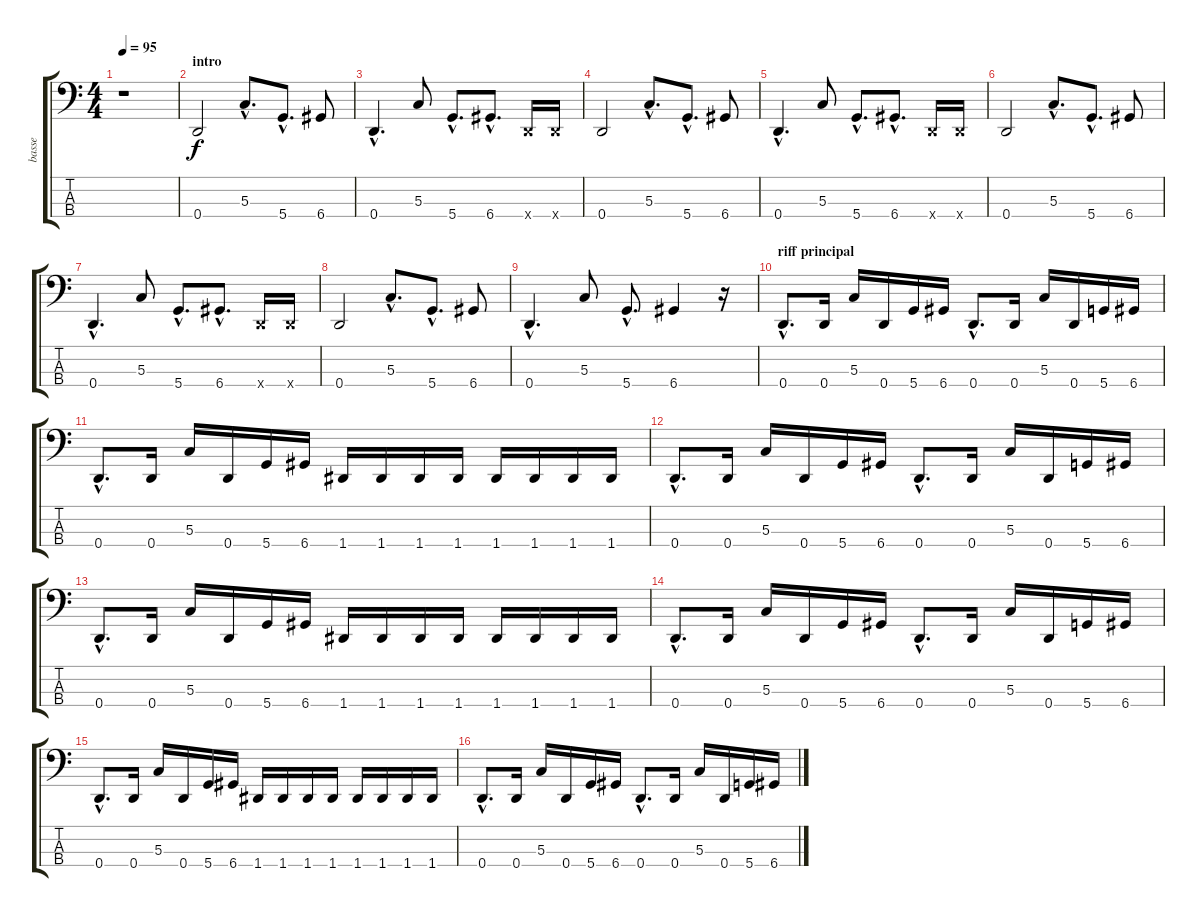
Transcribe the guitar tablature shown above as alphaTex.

\track ("basse" "basse") {instrument electricbasspick}
\staff {score tabs}
\tuning (F2 C2 G1 D1) {hide}
\ts (4 4)
\tempo 95
\clef f4
\ks c
r.1{dy f instrument electricbasspick} |
\section ("" "intro")
0.4.2 5.3{hac}.8{d} 5.4{hac}.8{d} 6.4.8 |
0.4{hac}.4{d} 5.3.8 5.4{hac}.8{d} 6.4{hac}.8{d} 0.4{x}.16 0.4{x}.16 |
0.4.2 5.3{hac}.8{d} 5.4{hac}.8{d} 6.4.8 |
0.4{hac}.4{d} 5.3.8 5.4{hac}.8{d} 6.4{hac}.8{d} 0.4{x}.16 0.4{x}.16 |
0.4.2 5.3{hac}.8{d} 5.4{hac}.8{d} 6.4.8 |
0.4{hac}.4{d} 5.3.8 5.4{hac}.8{d} 6.4{hac}.8{d} 0.4{x}.16 0.4{x}.16 |
0.4.2 5.3{hac}.8{d} 5.4{hac}.8{d} 6.4.8 |
0.4{hac}.4{d} 5.3.8 5.4{hac}.8{d} 6.4.4 r.16 |
\section ("" "riff principal")
0.4{hac}.8{d} 0.4.16 5.3.16 0.4.16 5.4.16 6.4.16 0.4{hac}.8{d} 0.4.16 5.3.16 0.4.16 5.4.16 6.4.16 |
0.4{hac}.8{d} 0.4.16 5.3.16 0.4.16 5.4.16 6.4.16 1.4.16 1.4.16 1.4.16 1.4.16 1.4.16 1.4.16 1.4.16 1.4.16 |
0.4{hac}.8{d} 0.4.16 5.3.16 0.4.16 5.4.16 6.4.16 0.4{hac}.8{d} 0.4.16 5.3.16 0.4.16 5.4.16 6.4.16 |
0.4{hac}.8{d} 0.4.16 5.3.16 0.4.16 5.4.16 6.4.16 1.4.16 1.4.16 1.4.16 1.4.16 1.4.16 1.4.16 1.4.16 1.4.16 |
0.4{hac}.8{d} 0.4.16 5.3.16 0.4.16 5.4.16 6.4.16 0.4{hac}.8{d} 0.4.16 5.3.16 0.4.16 5.4.16 6.4.16 |
0.4{hac}.8{d} 0.4.16 5.3.16 0.4.16 5.4.16 6.4.16 1.4.16 1.4.16 1.4.16 1.4.16 1.4.16 1.4.16 1.4.16 1.4.16 |
0.4{hac}.8{d} 0.4.16 5.3.16 0.4.16 5.4.16 6.4.16 0.4{hac}.8{d} 0.4.16 5.3.16 0.4.16 5.4.16 6.4.16
